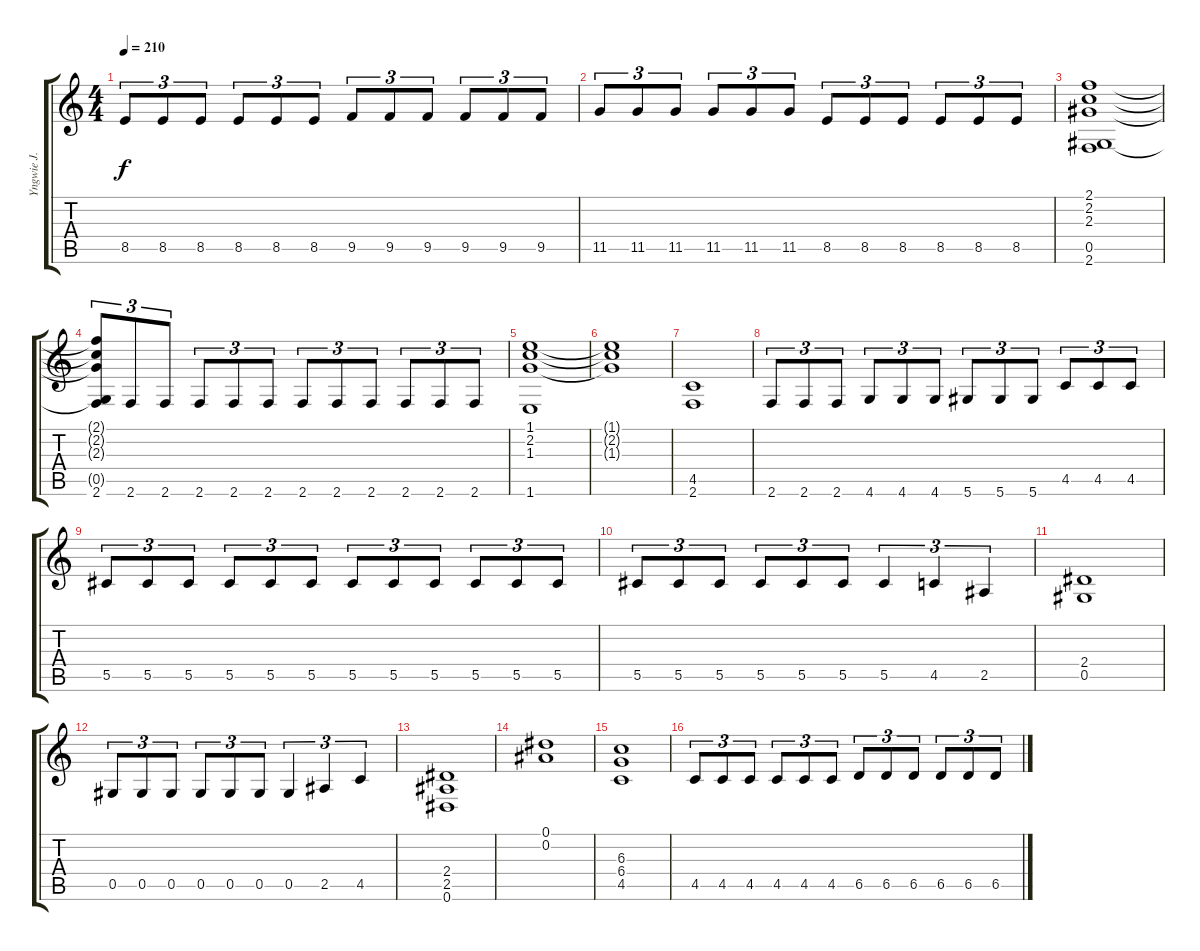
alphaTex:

\track ("Yngwie J. Malmsteen " "Yngwie J. ") {instrument overdrivenguitar}
\staff {score tabs}
\tuning (Eb4 Bb3 Gb3 Db3 Ab2 Eb2) {hide}
\ts (4 4)
\tempo 210
\clef g2
\ks c
8.5.8{tu (3 2) dy f} 8.5.8{tu (3 2)} 8.5.8{tu (3 2)} 8.5.8{tu (3 2)} 8.5.8{tu (3 2)} 8.5.8{tu (3 2)} 9.5.8{tu (3 2)} 9.5.8{tu (3 2)} 9.5.8{tu (3 2)} 9.5.8{tu (3 2)} 9.5.8{tu (3 2)} 9.5.8{tu (3 2)} |
11.5.8{tu (3 2)} 11.5.8{tu (3 2)} 11.5.8{tu (3 2)} 11.5.8{tu (3 2)} 11.5.8{tu (3 2)} 11.5.8{tu (3 2)} 8.5.8{tu (3 2)} 8.5.8{tu (3 2)} 8.5.8{tu (3 2)} 8.5.8{tu (3 2)} 8.5.8{tu (3 2)} 8.5.8{tu (3 2)} |
(2.1 2.2 2.3 0.5 2.6).1 |
(2.1{t} 2.2{t} 2.3{t} 0.5{t} 2.6).8{tu (3 2)} 2.6.8{tu (3 2)} 2.6.8{tu (3 2)} 2.6.8{tu (3 2)} 2.6.8{tu (3 2)} 2.6.8{tu (3 2)} 2.6.8{tu (3 2)} 2.6.8{tu (3 2)} 2.6.8{tu (3 2)} 2.6.8{tu (3 2)} 2.6.8{tu (3 2)} 2.6.8{tu (3 2)} |
(1.1 2.2 1.3 1.6).1 |
(1.1{t} 2.2{t} 1.3{t}).1 |
(4.5 2.6).1 |
2.6.8{tu (3 2)} 2.6.8{tu (3 2)} 2.6.8{tu (3 2)} 4.6.8{tu (3 2)} 4.6.8{tu (3 2)} 4.6.8{tu (3 2)} 5.6.8{tu (3 2)} 5.6.8{tu (3 2)} 5.6.8{tu (3 2)} 4.5.8{tu (3 2)} 4.5.8{tu (3 2)} 4.5.8{tu (3 2)} |
5.5.8{tu (3 2)} 5.5.8{tu (3 2)} 5.5.8{tu (3 2)} 5.5.8{tu (3 2)} 5.5.8{tu (3 2)} 5.5.8{tu (3 2)} 5.5.8{tu (3 2)} 5.5.8{tu (3 2)} 5.5.8{tu (3 2)} 5.5.8{tu (3 2)} 5.5.8{tu (3 2)} 5.5.8{tu (3 2)} |
5.5.8{tu (3 2)} 5.5.8{tu (3 2)} 5.5.8{tu (3 2)} 5.5.8{tu (3 2)} 5.5.8{tu (3 2)} 5.5.8{tu (3 2)} 5.5.4{tu (3 2)} 4.5.4{tu (3 2)} 2.5.4{tu (3 2)} |
(2.4 0.5).1 |
0.5.8{tu (3 2)} 0.5.8{tu (3 2)} 0.5.8{tu (3 2)} 0.5.8{tu (3 2)} 0.5.8{tu (3 2)} 0.5.8{tu (3 2)} 0.5.4{tu (3 2)} 2.5.4{tu (3 2)} 4.5.4{tu (3 2)} |
(2.4 2.5 0.6).1 |
(0.1 0.2).1 |
(6.3 6.4 4.5).1 |
4.5.8{tu (3 2)} 4.5.8{tu (3 2)} 4.5.8{tu (3 2)} 4.5.8{tu (3 2)} 4.5.8{tu (3 2)} 4.5.8{tu (3 2)} 6.5.8{tu (3 2)} 6.5.8{tu (3 2)} 6.5.8{tu (3 2)} 6.5.8{tu (3 2)} 6.5.8{tu (3 2)} 6.5.8{tu (3 2)}
